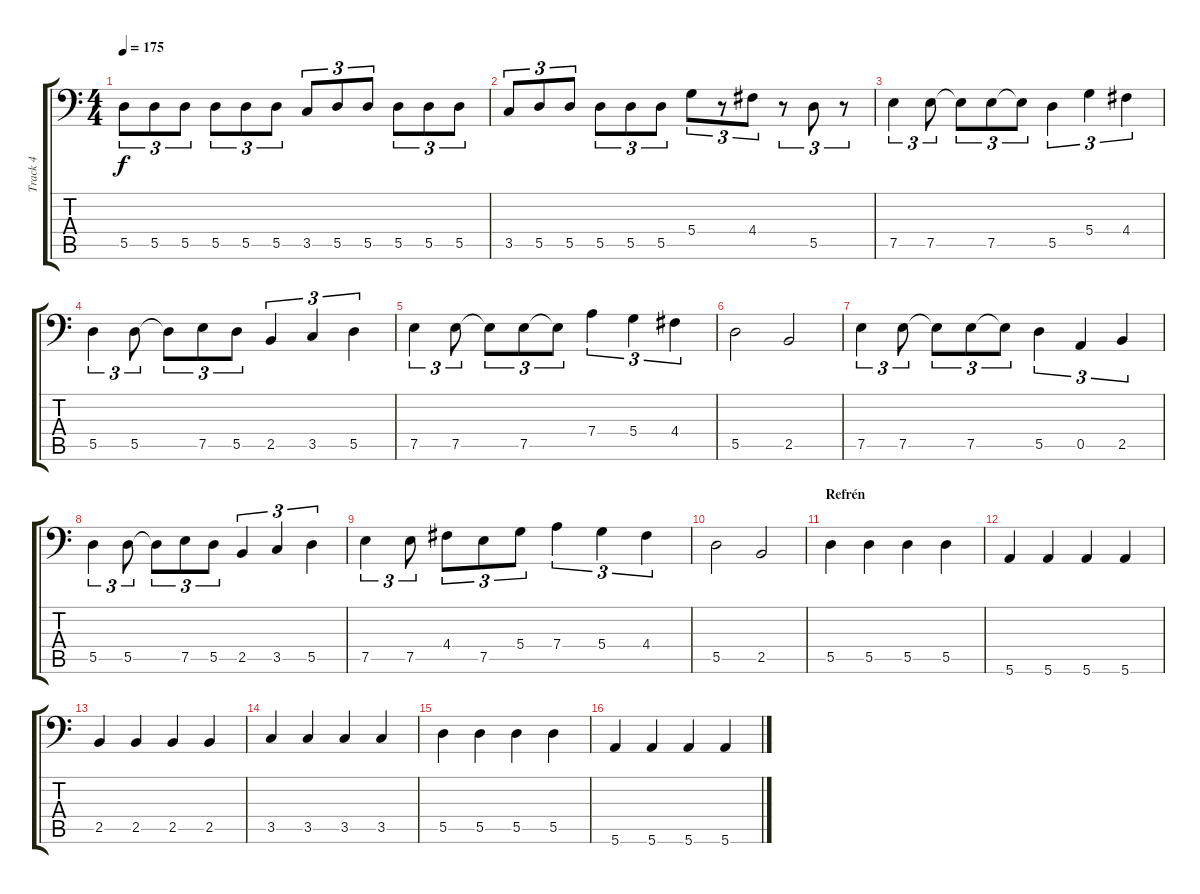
\track ("Track 4" "Track 4") {instrument electricbassfinger}
\staff {score tabs}
\tuning (E3 B2 G2 D2 A1 E1) {hide}
\ts (4 4)
\tempo 175
\clef f4
\ks c
5.5.8{tu (3 2) dy f} 5.5.8{tu (3 2)} 5.5.8{tu (3 2)} 5.5.8{tu (3 2)} 5.5.8{tu (3 2)} 5.5.8{tu (3 2)} 3.5.8{tu (3 2)} 5.5.8{tu (3 2)} 5.5.8{tu (3 2)} 5.5.8{tu (3 2)} 5.5.8{tu (3 2)} 5.5.8{tu (3 2)} |
3.5.8{tu (3 2)} 5.5.8{tu (3 2)} 5.5.8{tu (3 2)} 5.5.8{tu (3 2)} 5.5.8{tu (3 2)} 5.5.8{tu (3 2)} 5.4.8{tu (3 2)} r.8{tu (3 2)} 4.4.8{tu (3 2)} r.8{tu (3 2)} 5.5.8{tu (3 2)} r.8{tu (3 2)} |
7.5.4{tu (3 2)} 7.5.8{tu (3 2)} 7.5{t}.8{tu (3 2)} 7.5.8{tu (3 2)} 7.5{t}.8{tu (3 2)} 5.5.4{tu (3 2)} 5.4.4{tu (3 2)} 4.4.4{tu (3 2)} |
5.5.4{tu (3 2)} 5.5.8{tu (3 2)} 5.5{t}.8{tu (3 2)} 7.5.8{tu (3 2)} 5.5.8{tu (3 2)} 2.5.4{tu (3 2)} 3.5.4{tu (3 2)} 5.5.4{tu (3 2)} |
7.5.4{tu (3 2)} 7.5.8{tu (3 2)} 7.5{t}.8{tu (3 2)} 7.5.8{tu (3 2)} 7.5{t}.8{tu (3 2)} 7.4.4{tu (3 2)} 5.4.4{tu (3 2)} 4.4.4{tu (3 2)} |
5.5.2 2.5.2 |
7.5.4{tu (3 2)} 7.5.8{tu (3 2)} 7.5{t}.8{tu (3 2)} 7.5.8{tu (3 2)} 7.5{t}.8{tu (3 2)} 5.5.4{tu (3 2)} 0.5.4{tu (3 2)} 2.5.4{tu (3 2)} |
5.5.4{tu (3 2)} 5.5.8{tu (3 2)} 5.5{t}.8{tu (3 2)} 7.5.8{tu (3 2)} 5.5.8{tu (3 2)} 2.5.4{tu (3 2)} 3.5.4{tu (3 2)} 5.5.4{tu (3 2)} |
7.5.4{tu (3 2)} 7.5.8{tu (3 2)} 4.4.8{tu (3 2)} 7.5.8{tu (3 2)} 5.4.8{tu (3 2)} 7.4.4{tu (3 2)} 5.4.4{tu (3 2)} 4.4.4{tu (3 2)} |
5.5.2 2.5.2 |
\section ("" "Refrén")
5.5.4 5.5.4 5.5.4 5.5.4 |
5.6.4 5.6.4 5.6.4 5.6.4 |
2.5.4 2.5.4 2.5.4 2.5.4 |
3.5.4 3.5.4 3.5.4 3.5.4 |
5.5.4 5.5.4 5.5.4 5.5.4 |
5.6.4 5.6.4 5.6.4 5.6.4
